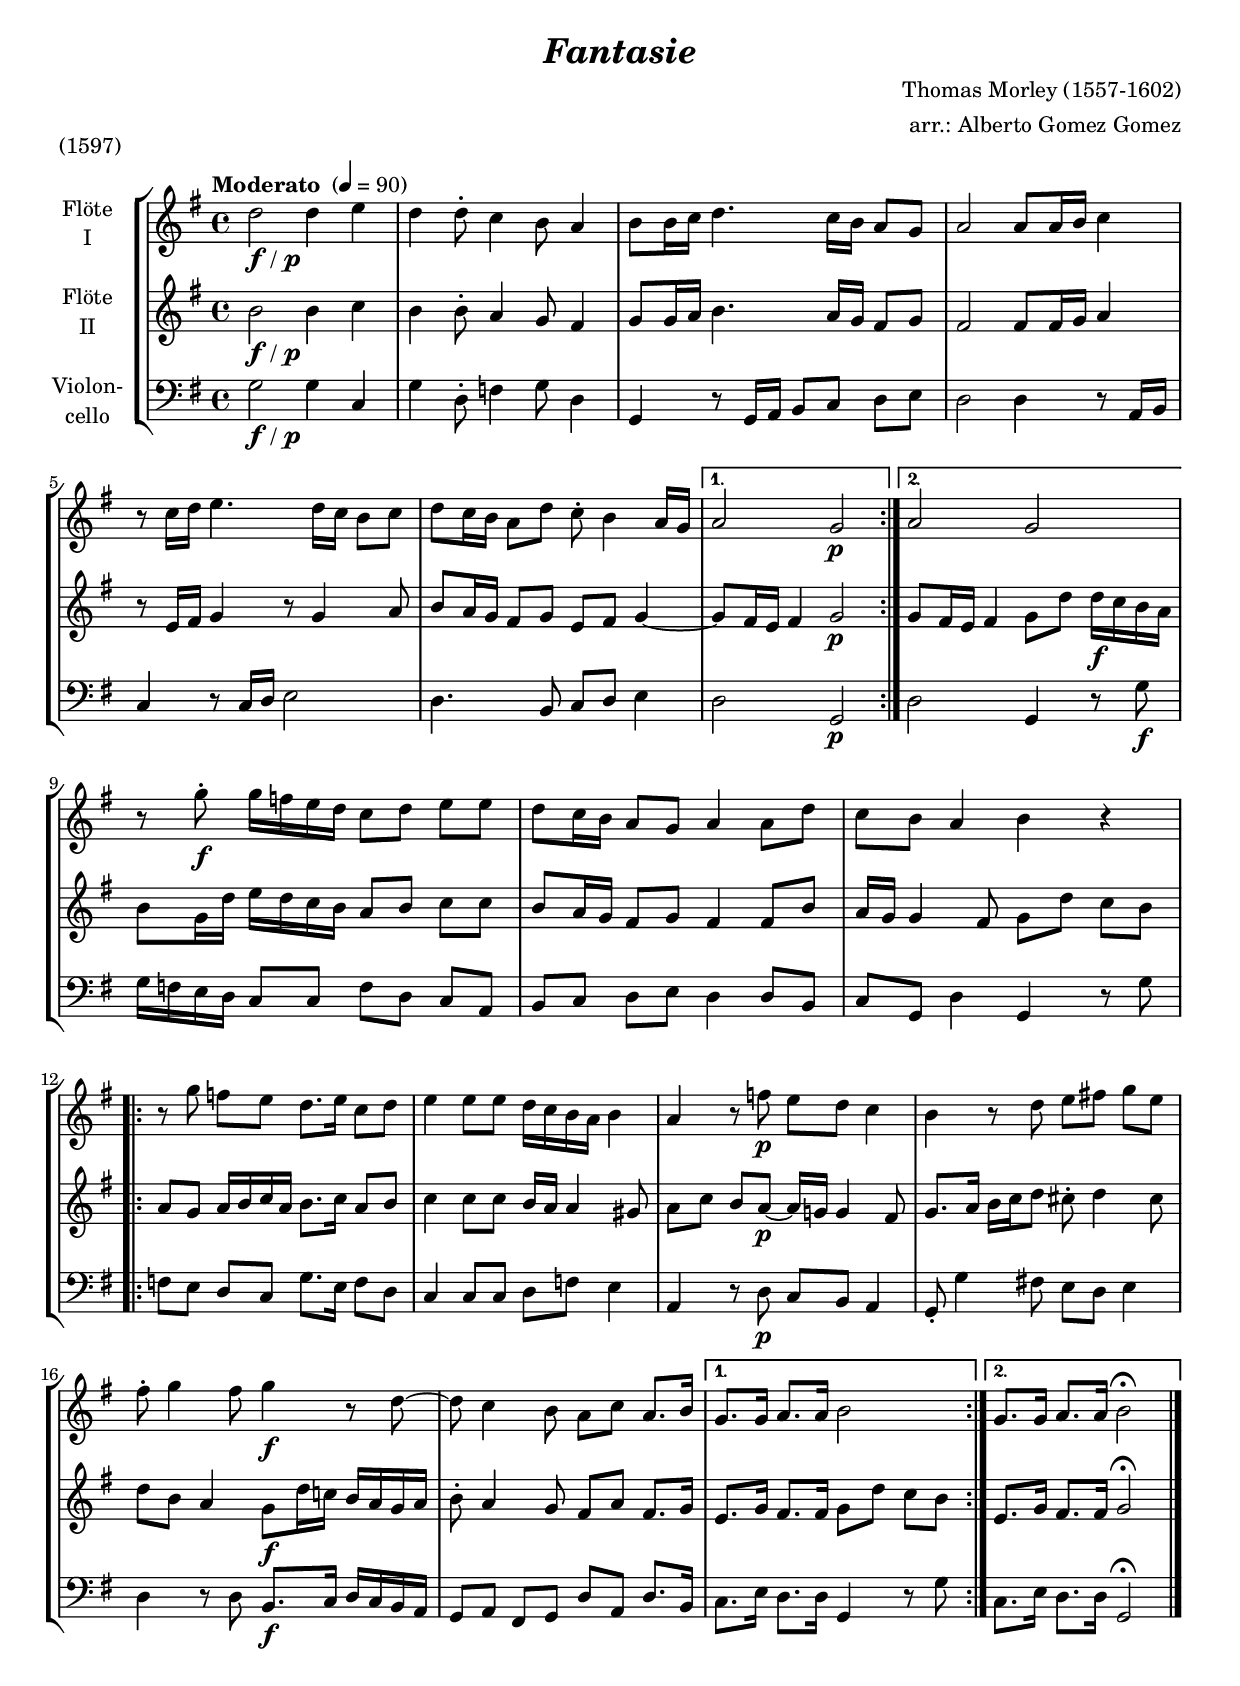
\version "2.18.2"
\include "deutsch.ly"

#(set-global-staff-size 19)

\header {
  title     = \markup \bold \italic "Fantasie"
  composer  = "Thomas Morley (1557-1602)"
  arranger  = "arr.: Alberto Gomez Gomez"
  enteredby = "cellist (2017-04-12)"
  piece     = "(1597)"
}

voiceconsts = {
  \key g \major
  \clef "treble"
  \time 4/4
  %\numericTimeSignature
  \compressFullBarRests
  %  \set tupletSpannerDuration = #(ly:make-moment 1 8)
  \tempo "Moderato " 4=90
}

mifl = "flute"
mihi = "clarinet"
mist = "string ensemble 1"
%miba = "drawbar organ"
miba = "bassoon"

fp = \markup { \dynamic f \italic "/" \dynamic p }

va = \relative c'' {
   \voiceconsts

   \repeat volta 2 {
     d2_\fp d4 e
     d d8-. c4 h8 a4
     h8 h16 c d4. c16 h a8 g
     a2 a8 a16 h c4
     r8 c16 d e4. d16 c h8 c
     d c16 h a8 d c-. h4 a16 g
   }
   \alternative {
     { a2 g\p }
     { a g }
   }

   r8 g'-.\f g16 f e d c8 d e[ e]
   d c16 h a8 g a4 a8 d
   c h a4 h r
   
   \repeat volta 2 {
     r8 g' f[ e] d8. e16 c8 d
     e4 e8 e d16 c h a h4
     a r8 f'\p e8[ d] c4

     h r8 d e fis! g[ e]
     fis-. g4 fis8 g4\f r8 d~
     d c4 h8 a c a8. h16
   }
   \alternative {
     { g8. g16 a8. a16 h2 }
     { g8. g16 a8. a16 h2\fermata }
   } \bar "|."
}

vb = \relative c'' {
   \voiceconsts

   \repeat volta 2 {
     h2_\fp h4 c
     h h8-. a4 g8 fis4
     g8 g16 a h4. a16 g fis8 g
     fis2 fis8 fis16 g a4
     r8 e16 fis g4 r8 g4 a8

     h a16 g fis8 g e fis g4~
   }
   \alternative {
     { g8 fis16 e fis4 g2\p }
     { g8 fis16 e fis4 g8 d' d16\f c h a }
   }

   h8 g16 d' e d c h a8 h c[ c]
   h a16 g fis8 g fis4 fis8 h
   a16 g g4 fis8 g d' c[ h]

   \repeat volta 2 {
     a g a16 h c a h8. c16 a8 h
     c4 c8 c h16 a a4 gis8
     a c h[ a]~\p a16 g! g4 fis8

     g8. a16 h c d8 cis-. d4 cis8
     d h a4 g8\f d'16 c! h a g a
     h8-. a4 g8 fis a fis8. g16
   }
   \alternative {
     { e8. g16 fis8. fis16 g8 d' c[ h] }
     { e,8. g16 fis8. fis16 g2\fermata }
   } \bar "|."
}

vc = \relative c' {
   \voiceconsts
   \clef "bass"
   
   \repeat volta 2 {
     g2_\fp g4 c,
     g' d8-. f4 g8 d4
     g, r8 g16 a h8 c d[ e]
     d2 d4 r8 a16 h
     c4 r8 c16 d e2

     d4. h8 c d e4
   }
   \alternative {
     { d2 g,\p }
     { d' g,4 r8 g'\f }
   }

   g16 f e d c8 c f d c[ a]
   h c d[ e] d4 d8 h
   c g d'4 g, r8 g'
   
   \repeat volta 2 {
     f e d[ c] g'8. e16 f8 d
     c4 c8 c d f e4
     a, r8 d\p c h a4

     g8-. g'4 fis!8 e d e4
     d r8 d h8.\f c16 d c h a
     g8 a fis[ g] d' a d8. h16
   }
   \alternative {
     { c8. e16 d8. d16 g,4 r8 g' }
     { c,8. e16 d8. d16 g,2\fermata }
   } \bar "|."
}


music = \new StaffGroup <<
      \new Staff {
        \set Staff.midiInstrument = \mifl
        \set Staff.instrumentName = \markup \center-column { "Flöte" "I" }
        \transpose g g { \va }
      }

      \new Staff {
        \set Staff.midiInstrument = \mifl
        \set Staff.instrumentName = \markup \center-column { "Flöte" "II" }
        \transpose g g { \vb }
      }

      \new Staff {
        \set Staff.midiInstrument = \miba
        \set Staff.instrumentName = \markup \center-column { "Violon-" "cello" }
        \transpose g g { \vc }
      }
>>

\book {
  \score {
   \music
    \layout {}
  }

  \score {
    \unfoldRepeats \music

    \midi {
      \context {
        \Score
      }
    }
  }
}
